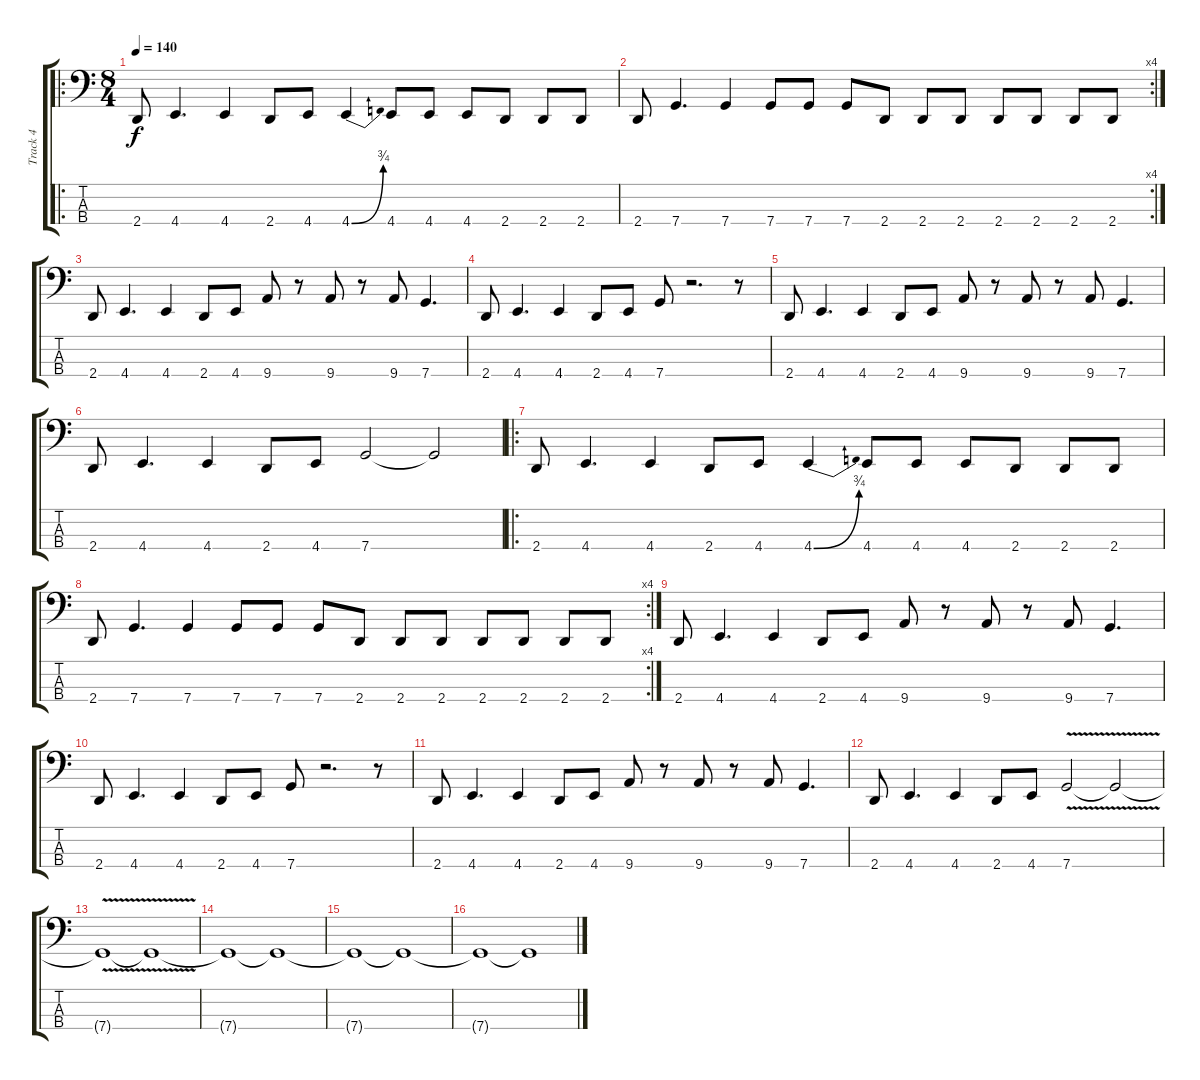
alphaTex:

\track ("Track 4" "Track 4") {instrument electricbassfinger}
\staff {score tabs}
\tuning (Eb2 Bb1 F1 C1) {hide}
\ro
\ts (8 4)
\tempo 140
\clef f4
\ks c
2.4.8{dy f} 4.4.4{d} 4.4.4 2.4.8 4.4.8 4.4{be (bend 0 0 60 3)}.4 4.4.8 4.4.8 4.4.8 2.4.8 2.4.8 2.4.8 |
\rc 4
2.4.8 7.4.4{d} 7.4.4 7.4.8 7.4.8 7.4.8 2.4.8 2.4.8 2.4.8 2.4.8 2.4.8 2.4.8 2.4.8 |
2.4.8 4.4.4{d} 4.4.4 2.4.8 4.4.8 9.4.8 r.8 9.4.8 r.8 9.4.8 7.4.4{d} |
2.4.8 4.4.4{d} 4.4.4 2.4.8 4.4.8 7.4.8 r.2{d} r.8 |
2.4.8 4.4.4{d} 4.4.4 2.4.8 4.4.8 9.4.8 r.8 9.4.8 r.8 9.4.8 7.4.4{d} |
2.4.8 4.4.4{d} 4.4.4 2.4.8 4.4.8 7.4.2 7.4{t}.2 |
\ro
2.4.8 4.4.4{d} 4.4.4 2.4.8 4.4.8 4.4{be (bend 0 0 60 3)}.4 4.4.8 4.4.8 4.4.8 2.4.8 2.4.8 2.4.8 |
\rc 4
2.4.8 7.4.4{d} 7.4.4 7.4.8 7.4.8 7.4.8 2.4.8 2.4.8 2.4.8 2.4.8 2.4.8 2.4.8 2.4.8 |
2.4.8 4.4.4{d} 4.4.4 2.4.8 4.4.8 9.4.8 r.8 9.4.8 r.8 9.4.8 7.4.4{d} |
2.4.8 4.4.4{d} 4.4.4 2.4.8 4.4.8 7.4.8 r.2{d} r.8 |
2.4.8 4.4.4{d} 4.4.4 2.4.8 4.4.8 9.4.8 r.8 9.4.8 r.8 9.4.8 7.4.4{d} |
2.4.8 4.4.4{d} 4.4.4 2.4.8 4.4.8 7.4{v}.2 7.4{v t}.2 |
7.4{v t}.1 7.4{t}.1 |
7.4{t}.1 7.4{t}.1 |
7.4{t}.1 7.4{t}.1 |
7.4{t}.1 7.4{t}.1
